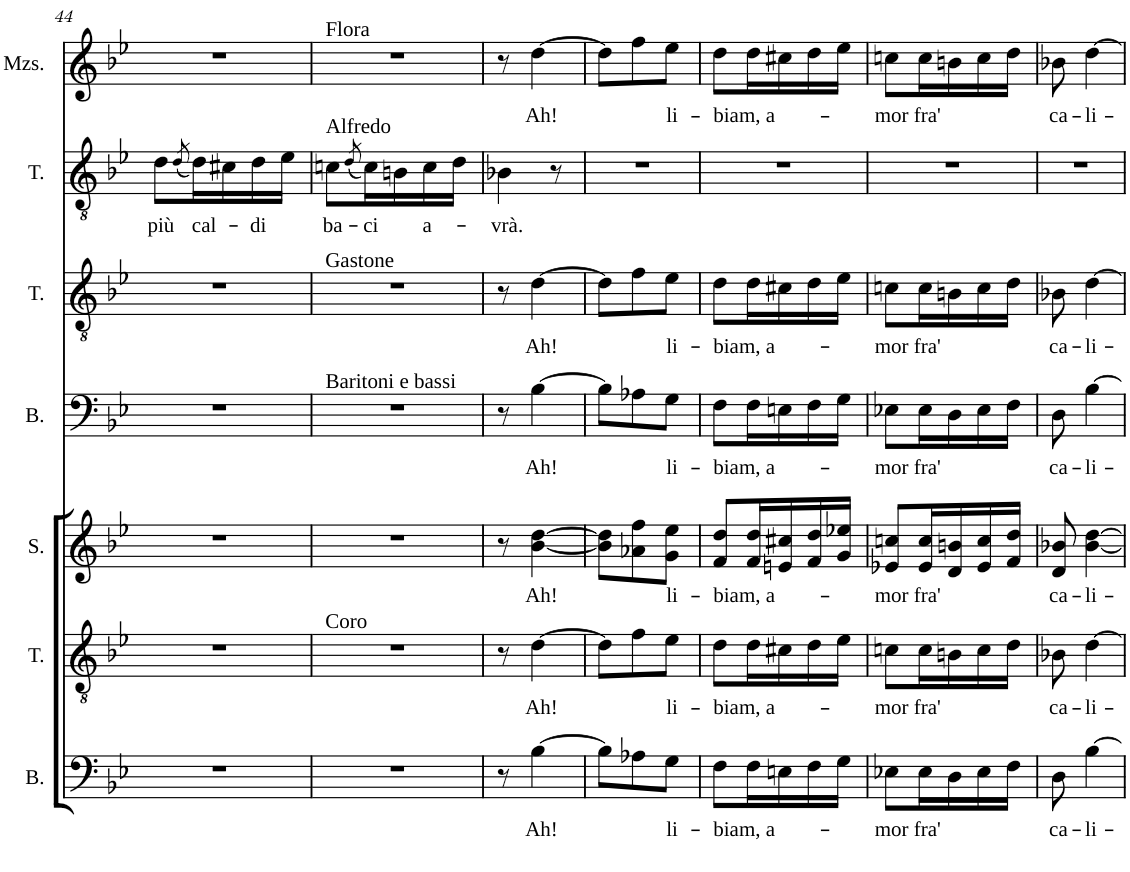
**kern	**text	**kern	**text	**kern	**text	**kern	**text	**kern	**text	**kern	**text	**kern	**text
*part7	*part7	*part6	*part6	*part5	*part5	*part4	*part4	*part3	*part3	*part2	*part2	*part1	*part1
*staff7	*staff7	*staff6	*staff6	*staff5	*staff5	*staff4	*staff4	*staff3	*staff3	*staff2	*staff2	*staff1	*staff1
*I"Bass	*	*I"Tenor	*	*I"Soprano	*	*I"Bass	*	*I"Tenor	*	*I"Tenor	*	*I"Mezzosoprano	*
*I'B.	*	*I'T.	*	*I'S.	*	*I'B.	*	*I'T.	*	*I'T.	*	*I'Mzs.	*
!!LO:PB:g=z
*clefF4	*	*clefGv2	*	*clefG2	*	*clefF4	*	*clefGv2	*	*clefGv2	*	*clefG2	*
*k[b-e-]	*	*k[b-e-]	*	*k[b-e-]	*	*k[b-e-]	*	*k[b-e-]	*	*k[b-e-]	*	*k[b-e-]	*
*M3/8	*	*M3/8	*	*M3/8	*	*M3/8	*	*M3/8	*	*M3/8	*	*M3/8	*
=44	=44	=44	=44	=44	=44	=44	=44	=44	=44	=44	=44	=44	=44
!	!	!	!	!	!	!	!	!	!	!	!LO:LY:b	!	!
4.r	.	4.r	.	4.r	.	4.r	.	4.r	.	8d\L	più	4.r	.
.	.	.	.	.	.	.	.	.	.	(8qd/	.	.	.
!	!	!	!	!	!	!	!	!	!	!	!LO:LY:b	!	!
.	.	.	.	.	.	.	.	.	.	16d\L)	cal-	.	.
.	.	.	.	.	.	.	.	.	.	16c#X\	.	.	.
!	!	!	!	!	!	!	!	!	!	!	!LO:LY:b	!	!
.	.	.	.	.	.	.	.	.	.	16d\	-di	.	.
.	.	.	.	.	.	.	.	.	.	16e-\JJ	.	.	.
=45	=45	=45	=45	=45	=45	=45	=45	=45	=45	=45	=45	=45	=45
!	!	!	!	!	!	!	!	!	!	!	!	!LO:TX:a:t=Flora	!
!	!	!	!	!	!	!	!	!	!	!LO:TX:a:t=Alfredo	!	!	!
!	!	!	!	!	!	!	!	!LO:TX:a:t=Gastone	!	!	!	!	!
!	!	!	!	!	!	!LO:TX:a:t=Baritoni e bassi	!	!	!	!	!	!	!
!	!	!LO:TX:a:t=Coro	!	!	!	!	!	!	!	!	!	!	!
!	!	!	!	!	!	!	!	!	!	!	!LO:LY:b	!	!
4.r	.	4.r	.	4.r	.	4.r	.	4.r	.	8cn\L	ba-	4.r	.
.	.	.	.	.	.	.	.	.	.	(8qd/	.	.	.
!	!	!	!	!	!	!	!	!	!	!	!LO:LY:b	!	!
.	.	.	.	.	.	.	.	.	.	16c\L)	-ci	.	.
.	.	.	.	.	.	.	.	.	.	16Bn\	.	.	.
!	!	!	!	!	!	!	!	!	!	!	!LO:LY:b	!	!
.	.	.	.	.	.	.	.	.	.	16c\	a-	.	.
.	.	.	.	.	.	.	.	.	.	16d\JJ	.	.	.
=46	=46	=46	=46	=46	=46	=46	=46	=46	=46	=46	=46	=46	=46
!	!	!	!	!	!	!	!	!	!	!	!LO:LY:b	!	!
8r	.	8r	.	8r	.	8r	.	8r	.	4B-X\	-vrà.	8r	.
!	!LO:LY:b	!	!LO:LY:b	!	!LO:LY:b	!	!LO:LY:b	!	!LO:LY:b	!	!	!	!LO:LY:b
[4B-\	Ah!	[4d\	Ah!	[4b-\ [4dd\	Ah!	[4B-\	Ah!	[4d\	Ah!	.	.	[4dd\	Ah!
.	.	.	.	.	.	.	.	.	.	8r	.	.	.
=47	=47	=47	=47	=47	=47	=47	=47	=47	=47	=47	=47	=47	=47
8B-\L]	.	8d\L]	.	8b-\] 8dd\]L	.	8B-\L]	.	8d\L]	.	4.r	.	8dd\L]	.
8A-X\	.	8f\	.	8a-X\ 8ff\	.	8A-X\	.	8f\	.	.	.	8ff\	.
!	!LO:LY:b	!	!LO:LY:b	!	!LO:LY:b	!	!LO:LY:b	!	!LO:LY:b	!	!	!	!LO:LY:b
8G\J	li-	8e-\J	li-	8g\ 8ee-\J	li-	8G\J	li-	8e-\J	li-	.	.	8ee-\J	li-
=48	=48	=48	=48	=48	=48	=48	=48	=48	=48	=48	=48	=48	=48
!	!LO:LY:b	!	!LO:LY:b	!	!LO:LY:b	!	!LO:LY:b	!	!LO:LY:b	!	!	!	!LO:LY:b
8F\L	-biam, a-	8d\L	-biam, a-	8f/ 8dd/L	-biam, a-	8F\L	-biam, a-	8d\L	-biam, a-	4.r	.	8dd\L	-biam, a-
16F\L	.	16d\L	.	16f/ 16dd/L	.	16F\L	.	16d\L	.	.	.	16dd\L	.
16En\	.	16c#X\	.	16en/ 16cc#X/	.	16En\	.	16c#X\	.	.	.	16cc#X\	.
16F\	.	16d\	.	16f/ 16dd/	.	16F\	.	16d\	.	.	.	16dd\	.
16G\JJ	.	16e-\JJ	.	16g/ 16ee-X/JJ	.	16G\JJ	.	16e-\JJ	.	.	.	16ee-\JJ	.
=49	=49	=49	=49	=49	=49	=49	=49	=49	=49	=49	=49	=49	=49
!	!LO:LY:b	!	!LO:LY:b	!	!LO:LY:b	!	!LO:LY:b	!	!LO:LY:b	!	!	!	!LO:LY:b
8E-X\L	-mor	8cn\L	-mor	8e-X/ 8ccn/L	-mor	8E-X\L	-mor	8cn\L	-mor	4.r	.	8ccn\L	-mor
!	!LO:LY:b	!	!LO:LY:b	!	!LO:LY:b	!	!LO:LY:b	!	!LO:LY:b	!	!	!	!LO:LY:b
16E-\L	fra'	16c\L	fra'	16e-/ 16cc/L	fra'	16E-\L	fra'	16c\L	fra'	.	.	16cc\L	fra'
16D\	.	16Bn\	.	16d/ 16bn/	.	16D\	.	16Bn\	.	.	.	16bn\	.
16E-\	.	16c\	.	16e-/ 16cc/	.	16E-\	.	16c\	.	.	.	16cc\	.
16F\JJ	.	16d\JJ	.	16f/ 16dd/JJ	.	16F\JJ	.	16d\JJ	.	.	.	16dd\JJ	.
=50	=50	=50	=50	=50	=50	=50	=50	=50	=50	=50	=50	=50	=50
!	!LO:LY:b	!	!LO:LY:b	!	!LO:LY:b	!	!LO:LY:b	!	!LO:LY:b	!	!	!	!LO:LY:b
8D\	ca-	8B-X\	ca-	8d/ 8b-X/	ca-	8D\	ca-	8B-X\	ca-	4.r	.	8b-X\	ca-
!	!LO:LY:b	!	!LO:LY:b	!	!LO:LY:b	!	!LO:LY:b	!	!LO:LY:b	!	!	!	!LO:LY:b
[4B-\	-li-	[4d\	-li-	[4b-\ [4dd\	-li-	[4B-\	-li-	[4d\	-li-	.	.	[4dd\	-li-
=	=	=	=	=	=	=	=	=	=	=	=	=	=
*-	*-	*-	*-	*-	*-	*-	*-	*-	*-	*-	*-	*-	*-
